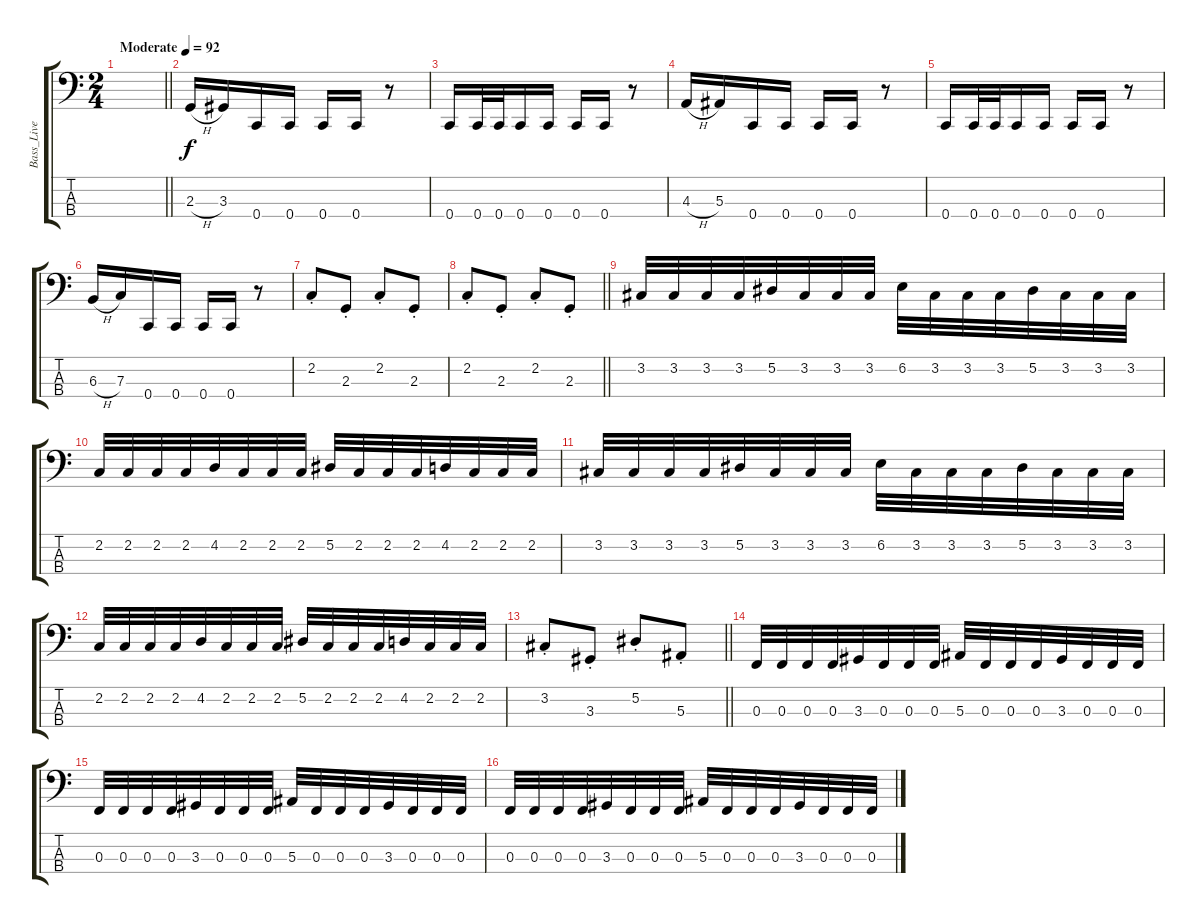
\track ("Bass_Live" "Bass_Live") {instrument electricbassfinger}
\staff {score tabs}
\tuning (Eb2 Bb1 F1 C1) {hide}
\ts (2 4)
\tempo (92 "Moderate")
\clef f4
\barLineRight lightlight
\ks c
|
\section ("" "")
2.3{h}.16 3.3.16 0.4.16 0.4.16 0.4.16 0.4.16 r.8 |
0.4.16 0.4.32 0.4.32 0.4.16 0.4.16 0.4.16 0.4.16 r.8 |
4.3{h}.16 5.3.16 0.4.16 0.4.16 0.4.16 0.4.16 r.8 |
0.4.16 0.4.32 0.4.32 0.4.16 0.4.16 0.4.16 0.4.16 r.8 |
6.3{h}.16 7.3.16 0.4.16 0.4.16 0.4.16 0.4.16 r.8 |
2.2{st}.8 2.3{st}.8 2.2{st}.8 2.3{st}.8 |
\barLineRight lightlight
2.2{st}.8 2.3{st}.8 2.2{st}.8 2.3{st}.8 |
\section ("" "")
3.2.32 3.2.32 3.2.32 3.2.32 5.2.32 3.2.32 3.2.32 3.2.32 6.2.32 3.2.32 3.2.32 3.2.32 5.2.32 3.2.32 3.2.32 3.2.32 |
2.2.32 2.2.32 2.2.32 2.2.32 4.2.32 2.2.32 2.2.32 2.2.32 5.2.32 2.2.32 2.2.32 2.2.32 4.2.32 2.2.32 2.2.32 2.2.32 |
3.2.32 3.2.32 3.2.32 3.2.32 5.2.32 3.2.32 3.2.32 3.2.32 6.2.32 3.2.32 3.2.32 3.2.32 5.2.32 3.2.32 3.2.32 3.2.32 |
2.2.32 2.2.32 2.2.32 2.2.32 4.2.32 2.2.32 2.2.32 2.2.32 5.2.32 2.2.32 2.2.32 2.2.32 4.2.32 2.2.32 2.2.32 2.2.32 |
\barLineRight lightlight
3.2{st}.8 3.3{st}.8 5.2{st}.8 5.3{st}.8 |
\section ("" "")
0.3.32 0.3.32 0.3.32 0.3.32 3.3.32 0.3.32 0.3.32 0.3.32 5.3.32 0.3.32 0.3.32 0.3.32 3.3.32 0.3.32 0.3.32 0.3.32 |
0.3.32 0.3.32 0.3.32 0.3.32 3.3.32 0.3.32 0.3.32 0.3.32 5.3.32 0.3.32 0.3.32 0.3.32 3.3.32 0.3.32 0.3.32 0.3.32 |
0.3.32 0.3.32 0.3.32 0.3.32 3.3.32 0.3.32 0.3.32 0.3.32 5.3.32 0.3.32 0.3.32 0.3.32 3.3.32 0.3.32 0.3.32 0.3.32
